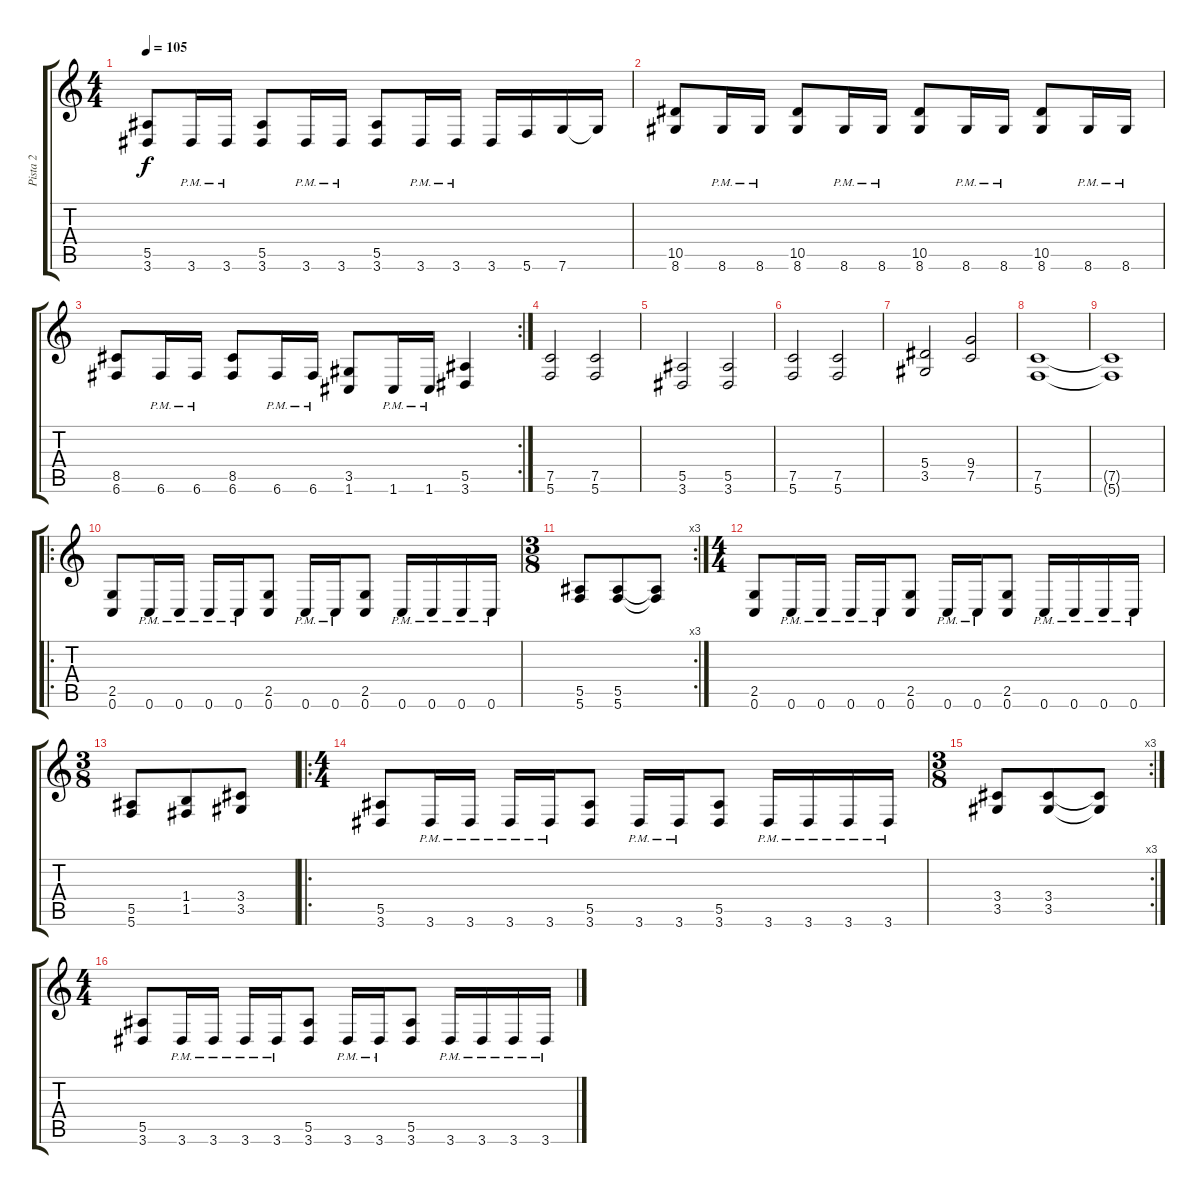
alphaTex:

\track ("Pista 2" "Pista 2") {instrument distortionguitar}
\staff {score tabs}
\tuning (C4 G3 Eb3 Bb2 F2 C2) {hide}
\ts (4 4)
\tempo 105
\clef g2
\ks c
(5.5 3.6).8{dy f} 3.6{pm}.16 3.6{pm}.16 (5.5 3.6).8 3.6{pm}.16 3.6{pm}.16 (5.5 3.6).8 3.6{pm}.16 3.6{pm}.16 3.6.16 5.6.16 7.6.16 7.6{t}.16 |
(10.5 8.6).8 8.6{pm}.16 8.6{pm}.16 (10.5 8.6).8 8.6{pm}.16 8.6{pm}.16 (10.5 8.6).8 8.6{pm}.16 8.6{pm}.16 (10.5 8.6).8 8.6{pm}.16 8.6{pm}.16 |
\rc 2
(8.5 6.6).8 6.6{pm}.16 6.6{pm}.16 (8.5 6.6).8 6.6{pm}.16 6.6{pm}.16 (3.5 1.6).8 1.6{pm}.16 1.6{pm}.16 (5.5 3.6).4 |
(7.5 5.6).2 (7.5 5.6).2 |
(5.5 3.6).2 (5.5 3.6).2 |
(7.5 5.6).2 (7.5 5.6).2 |
(5.4 3.5).2 (9.4 7.5).2 |
(7.5 5.6).1 |
(7.5{t} 5.6{t}).1 |
\ro
(2.5 0.6).8 0.6{pm}.16 0.6{pm}.16 0.6{pm}.16 0.6{pm}.16 (2.5 0.6).8 0.6{pm}.16 0.6{pm}.16 (2.5 0.6).8 0.6{pm}.16 0.6{pm}.16 0.6{pm}.16 0.6{pm}.16 |
\rc 3
\ts (3 8)
(5.5 5.6).8 (5.5 5.6).8 (5.5{t} 5.6{t}).8 |
\ts (4 4)
(2.5 0.6).8 0.6{pm}.16 0.6{pm}.16 0.6{pm}.16 0.6{pm}.16 (2.5 0.6).8 0.6{pm}.16 0.6{pm}.16 (2.5 0.6).8 0.6{pm}.16 0.6{pm}.16 0.6{pm}.16 0.6{pm}.16 |
\ts (3 8)
(5.5 5.6).8 (1.4 1.5).8 (3.4 3.5).8 |
\ro
\ts (4 4)
(5.5 3.6).8 3.6{pm}.16 3.6{pm}.16 3.6{pm}.16 3.6{pm}.16 (5.5 3.6).8 3.6{pm}.16 3.6{pm}.16 (5.5 3.6).8 3.6{pm}.16 3.6{pm}.16 3.6{pm}.16 3.6{pm}.16 |
\rc 3
\ts (3 8)
(3.4 3.5).8 (3.4 3.5).8 (3.4{t} 3.5{t}).8 |
\ts (4 4)
(5.5 3.6).8 3.6{pm}.16 3.6{pm}.16 3.6{pm}.16 3.6{pm}.16 (5.5 3.6).8 3.6{pm}.16 3.6{pm}.16 (5.5 3.6).8 3.6{pm}.16 3.6{pm}.16 3.6{pm}.16 3.6{pm}.16
